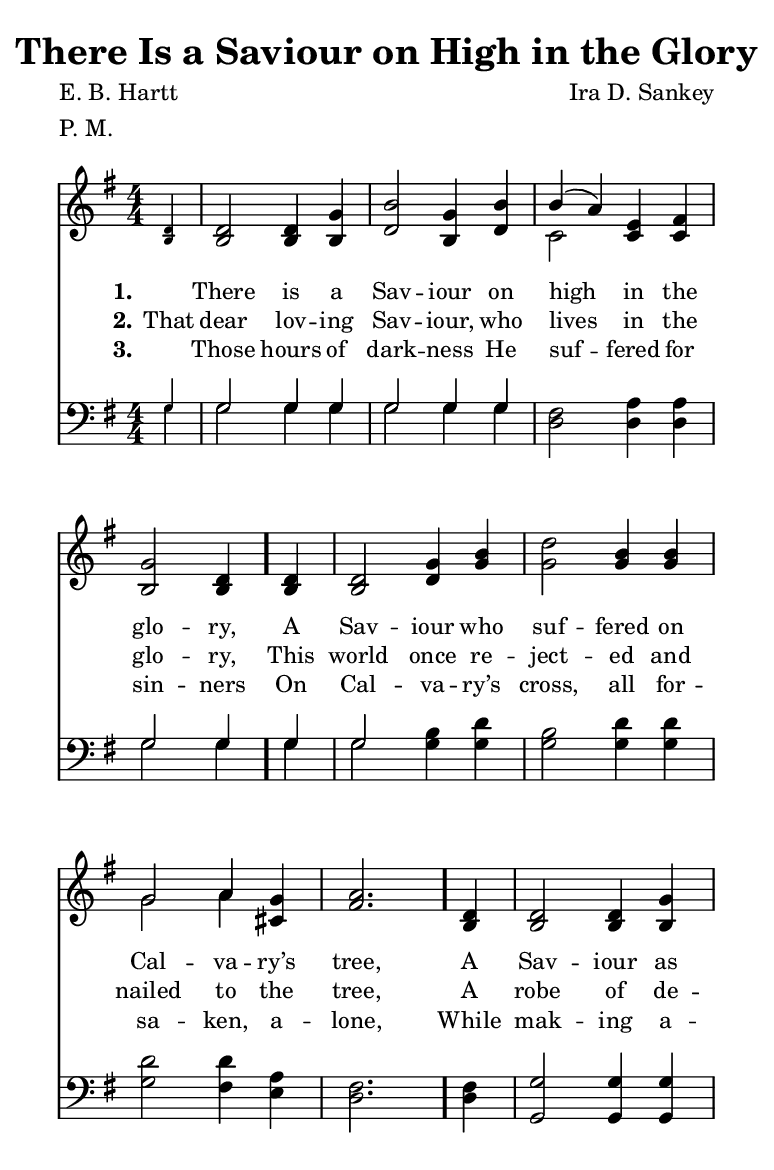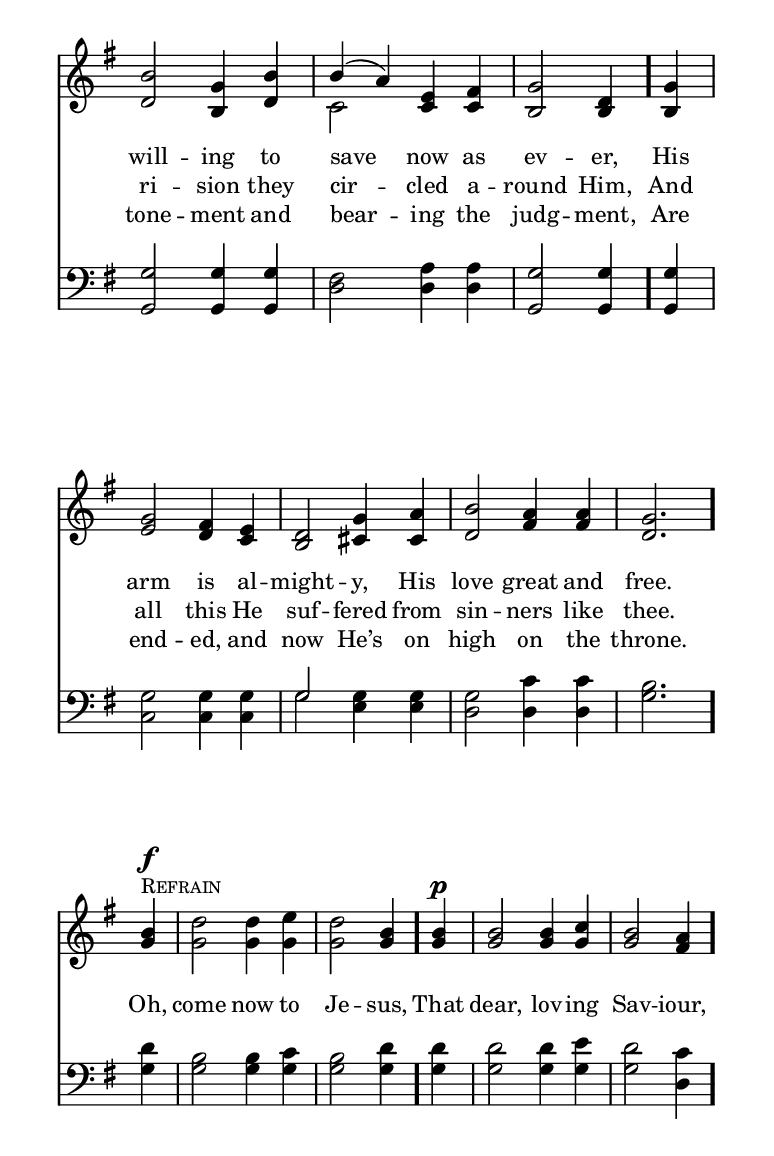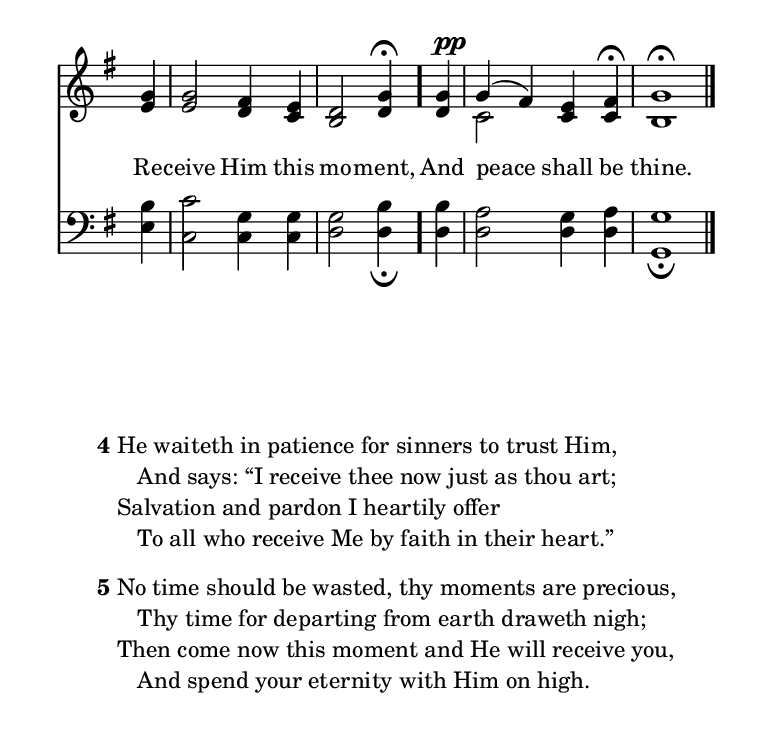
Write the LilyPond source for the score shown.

\include "common/global.ily"
\paper {
  \include "common/paper.ily"
  ragged-last-bottom = ##t
  systems-per-page = #(cond (is-eogsized 5) (#t #f))
  system-count = #(cond (is-eogsized 6) (#t #f))
}

\header{
  %gospel
  hymnnumber = "124"
  title = "There Is a Saviour on High in the Glory"
  tunename = ""
  meter = "P. M."
  poet = "E. B. Hartt"
  composer = "Ira D. Sankey"
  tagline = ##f
}

ta = { \tempo 4=120 }
tb = { \tempo 4=60 }

global = {
  \include "common/overrides.ily"
  \override Staff.TimeSignature.style = #'numbered
  \time 4/4
  \override Score.MetronomeMark.transparent = ##t % hide all fermata changes too
  \key g \major
  \ta
  \partial 4
  \autoBeamOff
}

notesSoprano = {
\global
\relative c' {

  \once \override NoteHead.font-size = #-4 d4 |
  d2 d4 g | b2 g4 b | b( a) e fis | g2 d4 \eogbreak
  d4 | d2 g4 b | d2 b4 b | g2 a4 g | a2. \eogbreak
  d,4 | d2 d4 g | b2 g4 b | b( a) e fis | g2 d4 \eogbreak
  g4 | g2 fis4 e | d2 g4 a | b2 a4 a | g2. \eogbreak

  << s^\markup { \small \caps "Refrain" } % TODO arrange REFRAIN and dynamic forte appropriately
  { b4^\markup \dynamic f | d2 d4 e d2 b4 } >>
  b^\markup \dynamic p | b2 b4 c | b2 a4
  g4 | g2 fis4 e | d2 \tb g4 \fermata \ta
  g4^\markup \dynamic pp | g( fis) e \tb fis \fermata | g1 \fermata \ta |

  \bar "|."

}
}

notesAlto = {
\global
\relative e' {

  \once \override NoteHead.font-size = #-4 b4 |
  b2 b4 b | d2 b4 d | c2 c4 c | b2 b4
  b4 | b2 d4 g | g2 g4 g | g2 a4 cis, | fis2.
  b,4 | b2 b4 b | d2 b4 d | c2 c4 c | b2 b4
  b4 | e2 d4 c | b2 cis4 cis | d2 fis4 fis | d2.

  g4 | g2 g4 g | g2 g4
  g | g2 g4 g | g2 fis4
  e4 | e2 d4 c | b2 d4
  d4 | c2 c4 c | b1 |

}
}

notesTenor = {
\global
\relative a {

  \once \override NoteHead.font-size = #-4 g4 |
  g2 g4 g | g2 g4 g | fis2 a4 a | g2 g4
  g4 | g2 b4 d | b2 d4 d | d2 d4 a | fis2.
  fis4 | g2 g4 g | g2 g4 g | fis2 a4 a | g2 g4
  g4 | g2 g4 g | g2 g4 g | g2 c4 c | b2.

  d4 | b2 b4 c | b2 d4
  d | d2 d4 e | d2 c4
  b4 | c2 g4 g | g2 b4
  b4 | a2 g4 a | g1 |
}
}

notesBass = {
\global
\relative f {

  \once \override NoteHead.font-size = #-4 g4 |
  g2 g4 g | g2 g4 g | d2 d4 d4 | g2 g4
  g4 | g2 g4 g | g2 g4 g | g2 fis4 e | d2.
  d4 | g,2 g4 g | g2 g4 g | d'2 d4 d | g,2 g4
  g4 | c2 c4 c | g'2 e4 e | d2 d4 d | g2.

  g4 | g2 g4 g | g2 g4
  g | g2 g4 g | g2 d4
  e4 | c2 c4 c | d2 d4_\fermata
  d4 | d2 d4 d | g,1_\fermata |

}
}

Refrain = \lyricmode {

Oh, come now to Je -- sus, \bar "."
That dear, lov -- ing Sav -- iour, \bar "."
Re -- ceive Him this mo -- ment, \bar "."
And peace shall be thine. \bar "."

}

wordsA = \lyricmode {
\set stanza = "1."

_ There is a Sav -- iour on high in the glo -- ry, \bar "."
A Sav -- iour who suf -- fered on Cal -- va -- ry’s tree, \bar "."
A Sav -- iour as will -- ing to save now as ev -- er, \bar "."
His arm is al -- might -- y, His love great and free. \bar "."

}

wordsB = \lyricmode {
\set stanza = "2."

That dear lov -- ing Sav -- iour, who lives in the glo -- ry,
This world once re -- ject -- ed and nailed to the tree,
A robe of de -- ri -- sion they cir -- cled a -- round Him,
And all this He suf -- fered from sin -- ners like thee.

\Refrain

}

wordsC = \lyricmode {
\set stanza = "3."

_ Those hours of dark -- ness He suf -- fered for sin -- ners
On Cal -- va -- ry’s cross, all for -- sa -- ken, a -- lone,
While mak -- ing a -- tone -- ment and bear -- ing the judg -- ment,
Are end -- ed, and now He’s on high on the throne.

}

wordsD = \markuplist {

\line { He waiteth in patience for sinners to trust Him, }
\line { { \hspace #2 } And says: “I receive thee now just as thou art; }
\line { Salvation and pardon I heartily offer }
\line { { \hspace #2 } To all who receive Me by faith in their heart.” }

}

wordsE = \markuplist {

\line { No time should be wasted, thy moments are precious, }
\line { { \hspace #2 } Thy time for departing from earth draweth nigh; }
\line { Then come now this moment and He will receive you, }
\line { { \hspace #2 } And spend your eternity with Him on high. }

}

\score {
  \context ChoirStaff <<
    \context Staff = upper <<
      \set Staff.autoBeaming = ##f
      \set ChoirStaff.systemStartDelimiter = #'SystemStartBar
      \set ChoirStaff.printPartCombineTexts = ##f
      \partcombine #'(2 . 9) \notesSoprano \notesAlto
      \context NullVoice = sopranos { \voiceOne << \notesSoprano >> }
      \context NullVoice = altos { \voiceTwo << \notesAlto >> }
      \context Lyrics = one   \lyricsto sopranos \wordsA
      \context Lyrics = two   \lyricsto sopranos \wordsB
      \context Lyrics = three \lyricsto sopranos \wordsC
    >>
    \context Staff = men <<
      \set Staff.autoBeaming = ##f
      \clef bass
      \set ChoirStaff.printPartCombineTexts = ##f
      \partcombine #'(2 . 9) \notesTenor \notesBass
      \context NullVoice = tenors { \voiceOne << \notesTenor >> }
      \context NullVoice = basses { \voiceTwo << \notesBass >> }
    >>
  >>
  \layout {
    \include "common/layout.ily"
  }
  \midi{
    \include "common/midi.ily"
  }
}

\noPageBreak

\markup { \fill-line { \column {
  \line{ \bold 4 \column { \wordsD } } \combine \null \vspace #0.4
  \line{ \bold 5 \column { \wordsE } } \combine \null \vspace #0.4
} } }

\version "2.19.49"  % necessary for upgrading to future LilyPond versions.

% vi:set et ts=2 sw=2 ai nocindent syntax=lilypond:
